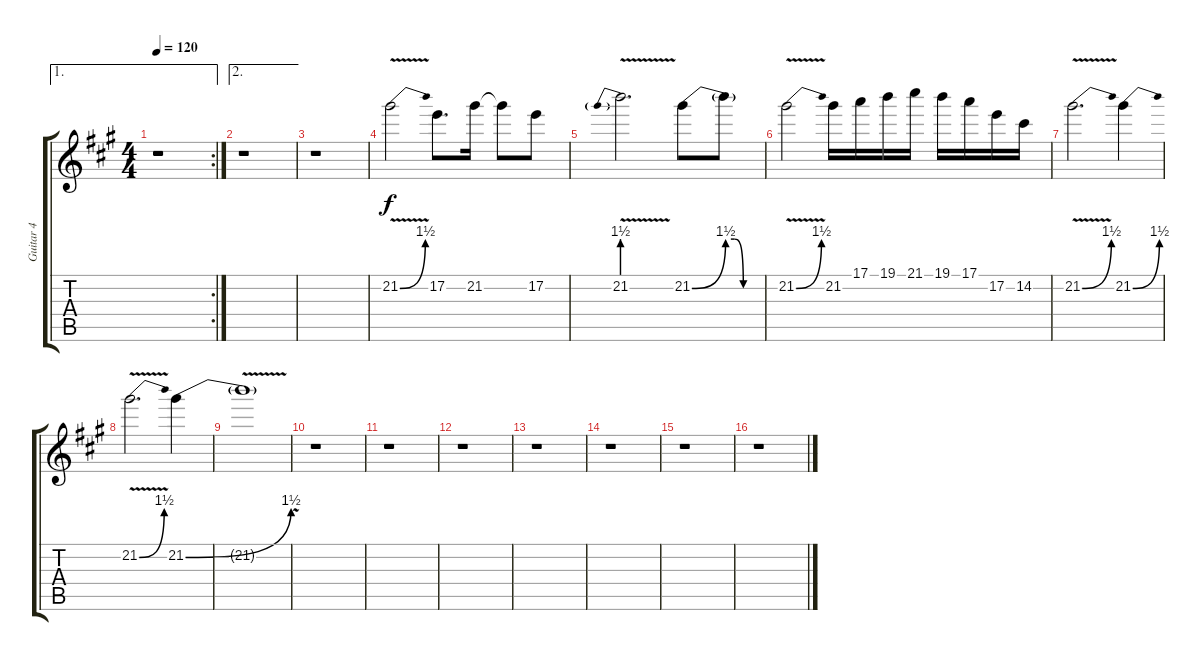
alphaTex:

\track ("Guitar 4" "Guitar 4") {instrument distortionguitar}
\staff {score tabs}
\tuning (E4 B3 G3 D3 A2 E2) {hide}
\ae 1
\rc 2
\ts (4 4)
\tempo 120
\clef g2
\ks a
r.1{dy f} |
\ae 2
r.1 |
r.1 |
21.2{be (bend 0 0 60 6) v}.2 17.2.8{d} 21.2.16 21.2{t}.8 17.2.8 |
21.2{be (prebend 0 6 60 6) v}.2{d} 21.2{be (bend 0 0 60 6)}.8 21.2{be (custom 0 6 15 6 30 0 60 0) t}.8 |
21.2{be (bend 0 0 60 6) v}.2 21.2.16 17.1.16 19.1.16 21.1.16 19.1.16 17.1.16 17.2.16 14.2.16 |
21.2{be (bend 0 0 60 6) v}.2{d} 21.2{be (bend 0 0 60 6)}.4 |
21.2{be (bend 0 0 60 6) v}.2{d} 21.2{be (bend 0 0 60 6)}.4 |
21.2{v t}.1 |
r.1 |
r.1 |
r.1 |
r.1 |
r.1 |
r.1 |
r.1
